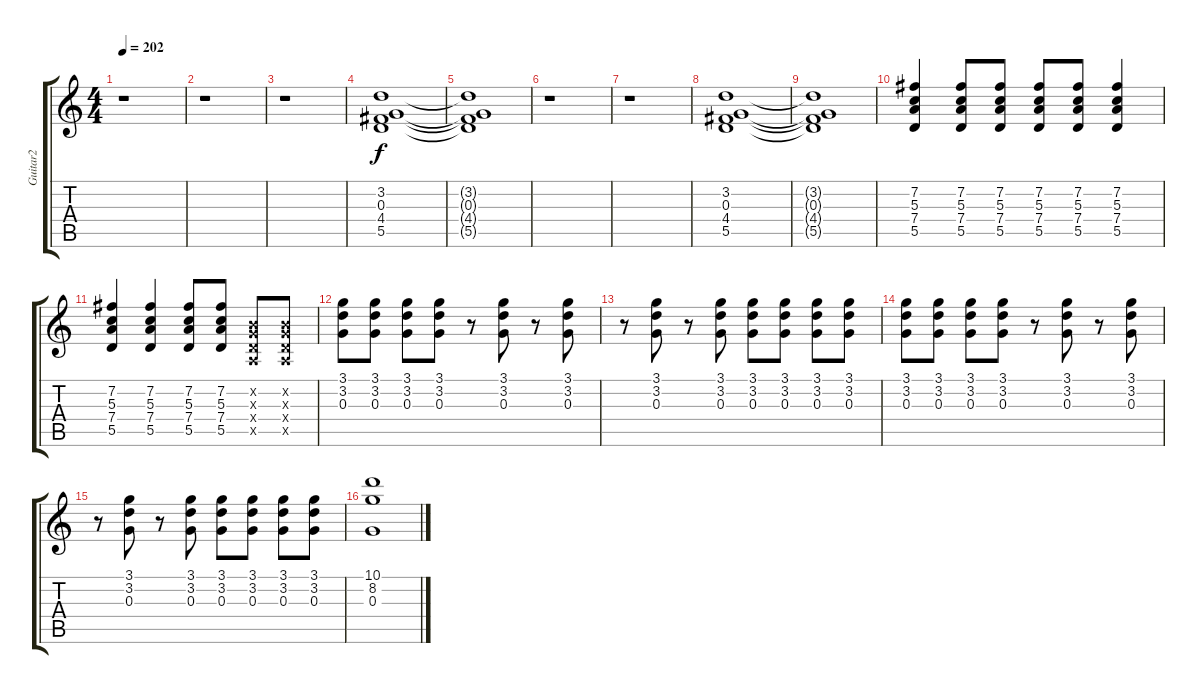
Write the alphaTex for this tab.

\track ("Guitar2" "Guitar2") {instrument distortionguitar}
\staff {score tabs}
\tuning (E4 B3 G3 D3 A2 E2) {hide}
\ts (4 4)
\tempo 202
\clef g2
\ks c
r.1{dy f} |
r.1 |
r.1 |
(3.2 0.3 4.4 5.5).1 |
(3.2{t} 0.3{t} 4.4{t} 5.5{t}).1 |
r.1 |
r.1 |
(3.2 0.3 4.4 5.5).1 |
(3.2{t} 0.3{t} 4.4{t} 5.5{t}).1 |
(7.2 5.3 7.4 5.5).4 (7.2 5.3 7.4 5.5).8 (7.2 5.3 7.4 5.5).8 (7.2 5.3 7.4 5.5).8 (7.2 5.3 7.4 5.5).8 (7.2 5.3 7.4 5.5).4 |
(7.2 5.3 7.4 5.5).4 (7.2 5.3 7.4 5.5).4 (7.2 5.3 7.4 5.5).8 (7.2 5.3 7.4 5.5).8 (0.2{x} 0.3{x} 0.4{x} 0.5{x}).8 (0.2{x} 0.3{x} 0.4{x} 0.5{x}).8 |
(3.1 3.2 0.3).8 (3.1 3.2 0.3).8 (3.1 3.2 0.3).8 (3.1 3.2 0.3).8 r.8 (3.1 3.2 0.3).8 r.8 (3.1 3.2 0.3).8 |
r.8 (3.1 3.2 0.3).8 r.8 (3.1 3.2 0.3).8 (3.1 3.2 0.3).8 (3.1 3.2 0.3).8 (3.1 3.2 0.3).8 (3.1 3.2 0.3).8 |
(3.1 3.2 0.3).8 (3.1 3.2 0.3).8 (3.1 3.2 0.3).8 (3.1 3.2 0.3).8 r.8 (3.1 3.2 0.3).8 r.8 (3.1 3.2 0.3).8 |
r.8 (3.1 3.2 0.3).8 r.8 (3.1 3.2 0.3).8 (3.1 3.2 0.3).8 (3.1 3.2 0.3).8 (3.1 3.2 0.3).8 (3.1 3.2 0.3).8 |
(10.1 8.2 0.3).1
